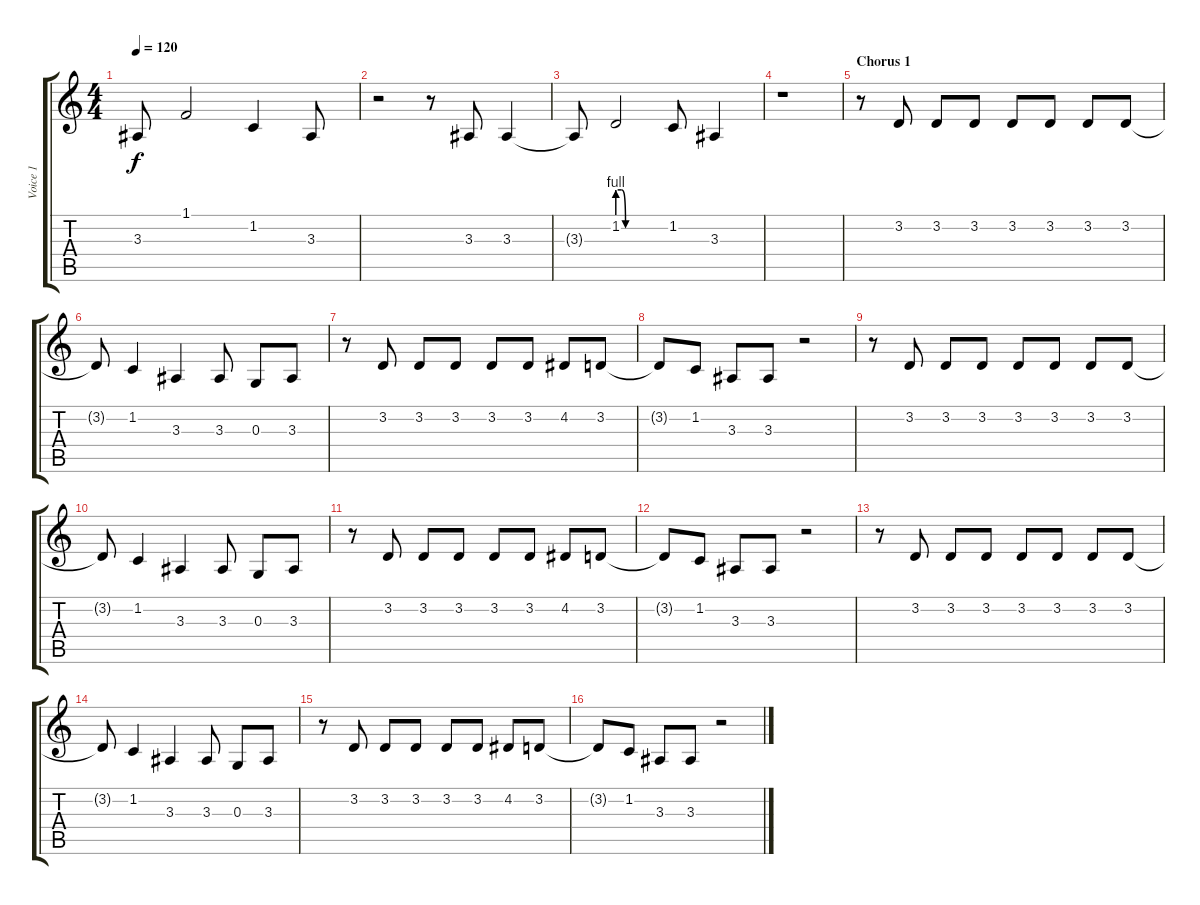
\track ("Voice 1" "Voice 1") {instrument oboe}
\staff {score tabs}
\tuning (E4 B3 G3 D3 A2 E2) {hide}
\ts (4 4)
\tempo 120
\clef g2
\ks c
3.3{t}.8{dy f} 1.1.2 1.2.4 3.3.8 |
r.2 r.8 3.3.8 3.3.4 |
3.3{t}.8 1.2{be (custom 0 4 5 4 10 0 20 0 40 0 60 0)}.2 1.2.8 3.3.4 |
r.1 |
\section ("" "Chorus 1")
r.8 3.2.8 3.2.8 3.2.8 3.2.8 3.2.8 3.2.8 3.2.8 |
3.2{t}.8 1.2.4 3.3.4 3.3.8 0.3.8 3.3.8 |
r.8 3.2.8 3.2.8 3.2.8 3.2.8 3.2.8 4.2.8 3.2.8 |
3.2{t}.8 1.2.8 3.3.8 3.3.8 r.2 |
r.8 3.2.8 3.2.8 3.2.8 3.2.8 3.2.8 3.2.8 3.2.8 |
3.2{t}.8 1.2.4 3.3.4 3.3.8 0.3.8 3.3.8 |
r.8 3.2.8 3.2.8 3.2.8 3.2.8 3.2.8 4.2.8 3.2.8 |
3.2{t}.8 1.2.8 3.3.8 3.3.8 r.2 |
r.8 3.2.8 3.2.8 3.2.8 3.2.8 3.2.8 3.2.8 3.2.8 |
3.2{t}.8 1.2.4 3.3.4 3.3.8 0.3.8 3.3.8 |
r.8 3.2.8 3.2.8 3.2.8 3.2.8 3.2.8 4.2.8 3.2.8 |
3.2{t}.8 1.2.8 3.3.8 3.3.8 r.2
